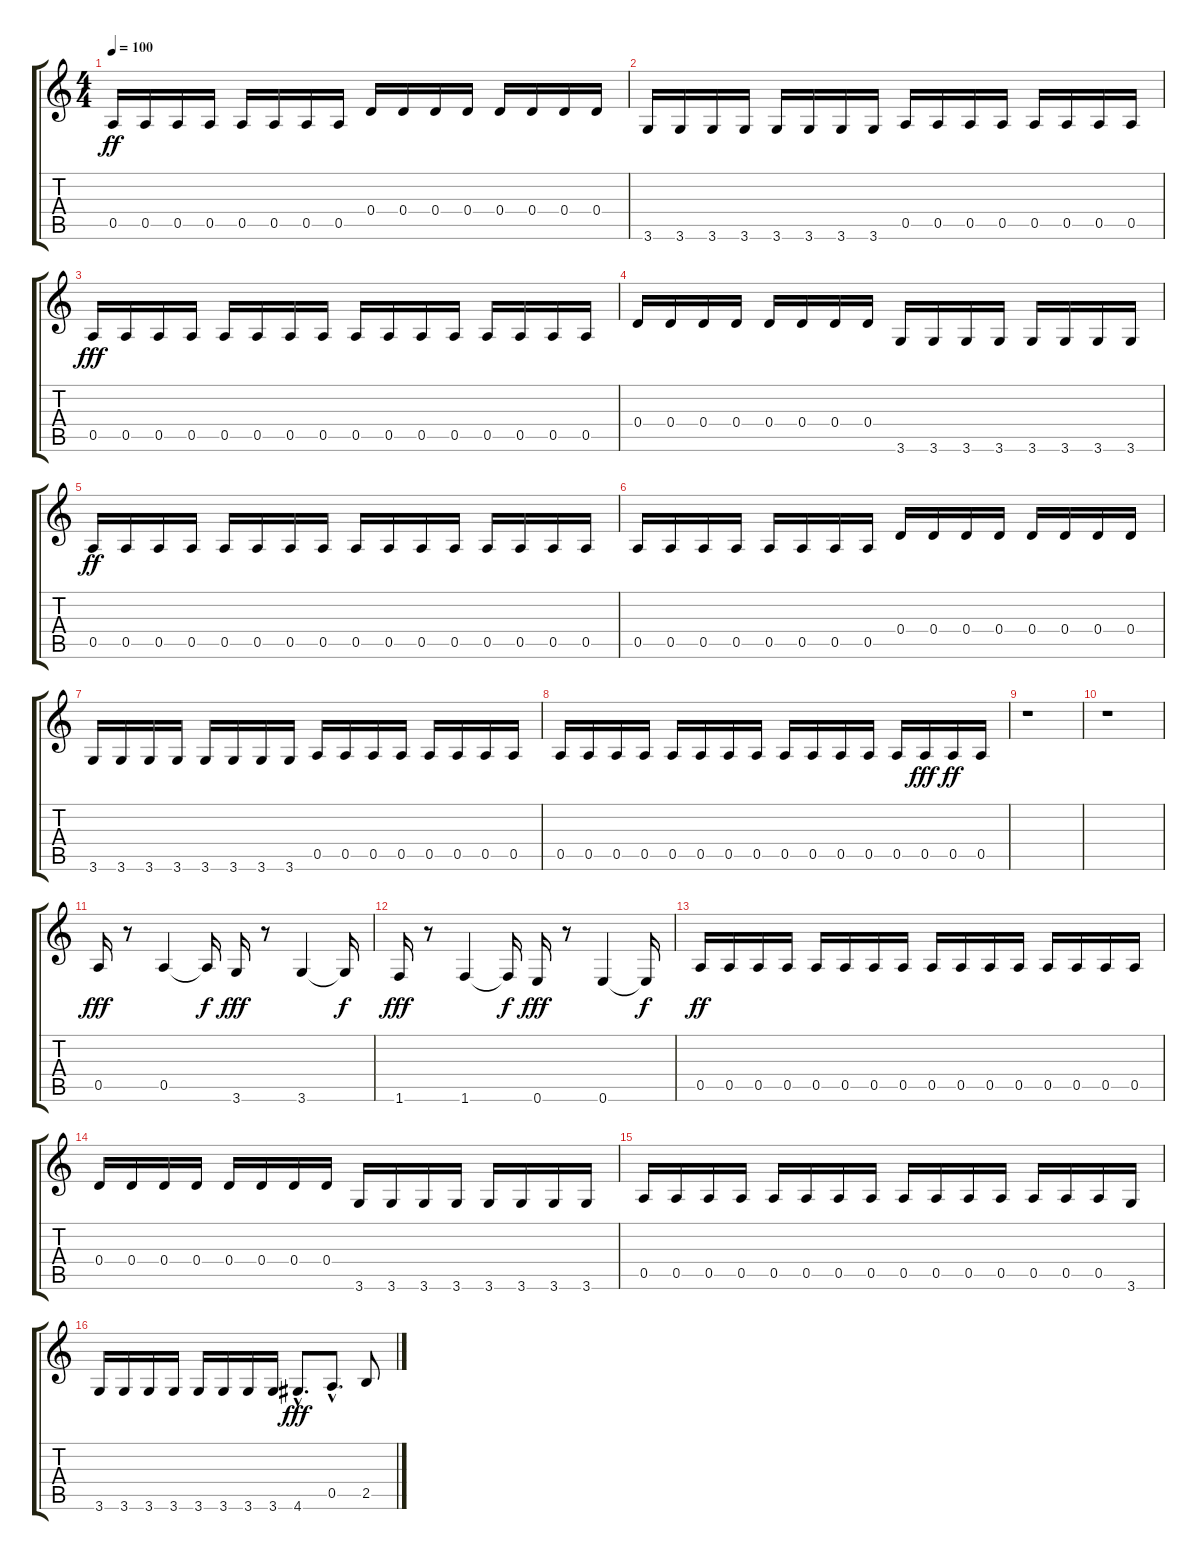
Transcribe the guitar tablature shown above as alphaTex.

\track "" {instrument electricbassfinger}
\staff {score tabs}
\tuning (E4 B3 G3 D3 A2 E2) {hide}
\ts (4 4)
\tempo 100
\clef g2
\ks c
0.5.16{dy ff} 0.5.16 0.5.16 0.5.16 0.5.16 0.5.16 0.5.16 0.5.16 0.4.16 0.4.16 0.4.16 0.4.16 0.4.16 0.4.16 0.4.16 0.4.16 |
3.6.16 3.6.16 3.6.16 3.6.16 3.6.16 3.6.16 3.6.16 3.6.16 0.5.16 0.5.16 0.5.16 0.5.16 0.5.16 0.5.16 0.5.16 0.5.16 |
0.5.16{dy fff} 0.5.16 0.5.16 0.5.16 0.5.16 0.5.16 0.5.16 0.5.16 0.5.16 0.5.16 0.5.16 0.5.16 0.5.16 0.5.16 0.5.16 0.5.16 |
0.4.16 0.4.16 0.4.16 0.4.16 0.4.16 0.4.16 0.4.16 0.4.16 3.6.16 3.6.16 3.6.16 3.6.16 3.6.16 3.6.16 3.6.16 3.6.16 |
0.5.16{dy ff} 0.5.16 0.5.16 0.5.16 0.5.16 0.5.16 0.5.16 0.5.16 0.5.16 0.5.16 0.5.16 0.5.16 0.5.16 0.5.16 0.5.16 0.5.16 |
0.5.16 0.5.16 0.5.16 0.5.16 0.5.16 0.5.16 0.5.16 0.5.16 0.4.16 0.4.16 0.4.16 0.4.16 0.4.16 0.4.16 0.4.16 0.4.16 |
3.6.16 3.6.16 3.6.16 3.6.16 3.6.16 3.6.16 3.6.16 3.6.16 0.5.16 0.5.16 0.5.16 0.5.16 0.5.16 0.5.16 0.5.16 0.5.16 |
0.5.16 0.5.16 0.5.16 0.5.16 0.5.16 0.5.16 0.5.16 0.5.16 0.5.16 0.5.16 0.5.16 0.5.16 0.5.16 0.5.16{dy fff} 0.5.16{dy ff} 0.5.16 |
r.1 |
r.1 |
0.5.16{dy fff} r.8 0.5.4 0.5{t}.16{dy f} 3.6.16{dy fff} r.8 3.6.4 3.6{t}.16{dy f} |
1.6.16{dy fff} r.8 1.6.4 1.6{t}.16{dy f} 0.6.16{dy fff} r.8 0.6.4 0.6{t}.16{dy f} |
0.5.16{dy ff instrument electricbassfinger} 0.5.16 0.5.16 0.5.16 0.5.16 0.5.16 0.5.16 0.5.16 0.5.16 0.5.16 0.5.16 0.5.16 0.5.16 0.5.16 0.5.16 0.5.16 |
0.4.16 0.4.16 0.4.16 0.4.16 0.4.16 0.4.16 0.4.16 0.4.16 3.6.16 3.6.16 3.6.16 3.6.16 3.6.16 3.6.16 3.6.16 3.6.16 |
0.5.16 0.5.16 0.5.16 0.5.16 0.5.16 0.5.16 0.5.16 0.5.16 0.5.16 0.5.16 0.5.16 0.5.16 0.5.16 0.5.16 0.5.16 3.6.16 |
3.6.16 3.6.16 3.6.16 3.6.16 3.6.16 3.6.16 3.6.16 3.6.16 4.6{hac}.8{d dy fff} 0.5{hac}.8{d} 2.5.8
